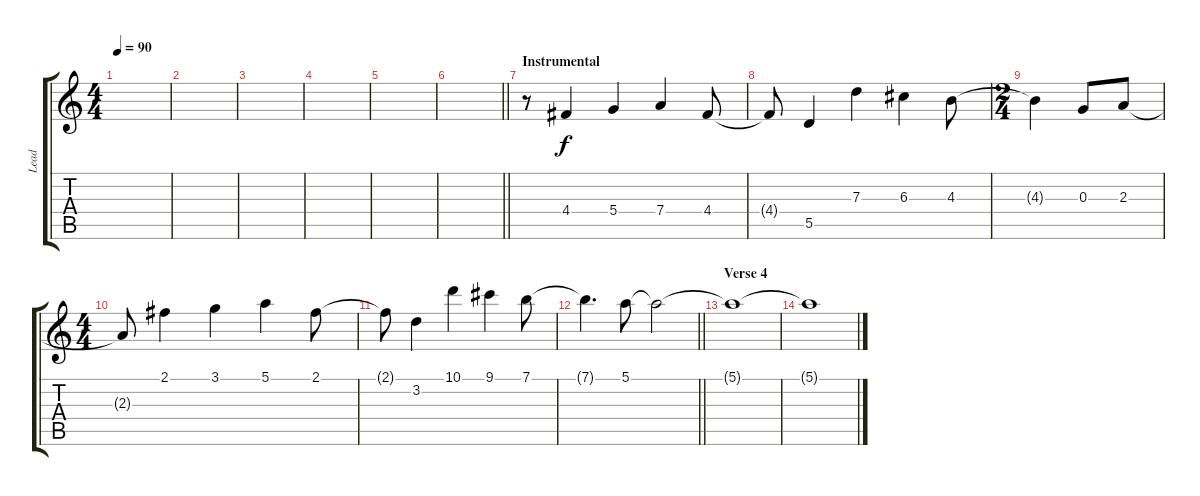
\track ("Lead" "Lead") {instrument distortionguitar}
\staff {score tabs}
\tuning (E4 B3 G3 D3 A2 E2) {hide}
\ts (4 4)
\tempo 90
\clef g2
\ks c
|
|
|
|
|
\barLineRight lightlight
|
\section ("" "Instrumental")
r.8 4.4.4 5.4.4 7.4.4 4.4.8 |
4.4{t}.8 5.5.4 7.3.4 6.3.4 4.3.8 |
\ts (2 4)
4.3{t}.4 0.3.8 2.3.8 |
\ts (4 4)
2.3{t}.8 2.1.4 3.1.4 5.1.4 2.1.8 |
2.1{t}.8 3.2.4 10.1.4 9.1.4 7.1.8 |
\barLineRight lightlight
7.1{t}.4{d} 5.1.8 5.1{t}.2 |
\section ("" "Verse 4")
5.1{t}.1 |
5.1{t}.1
